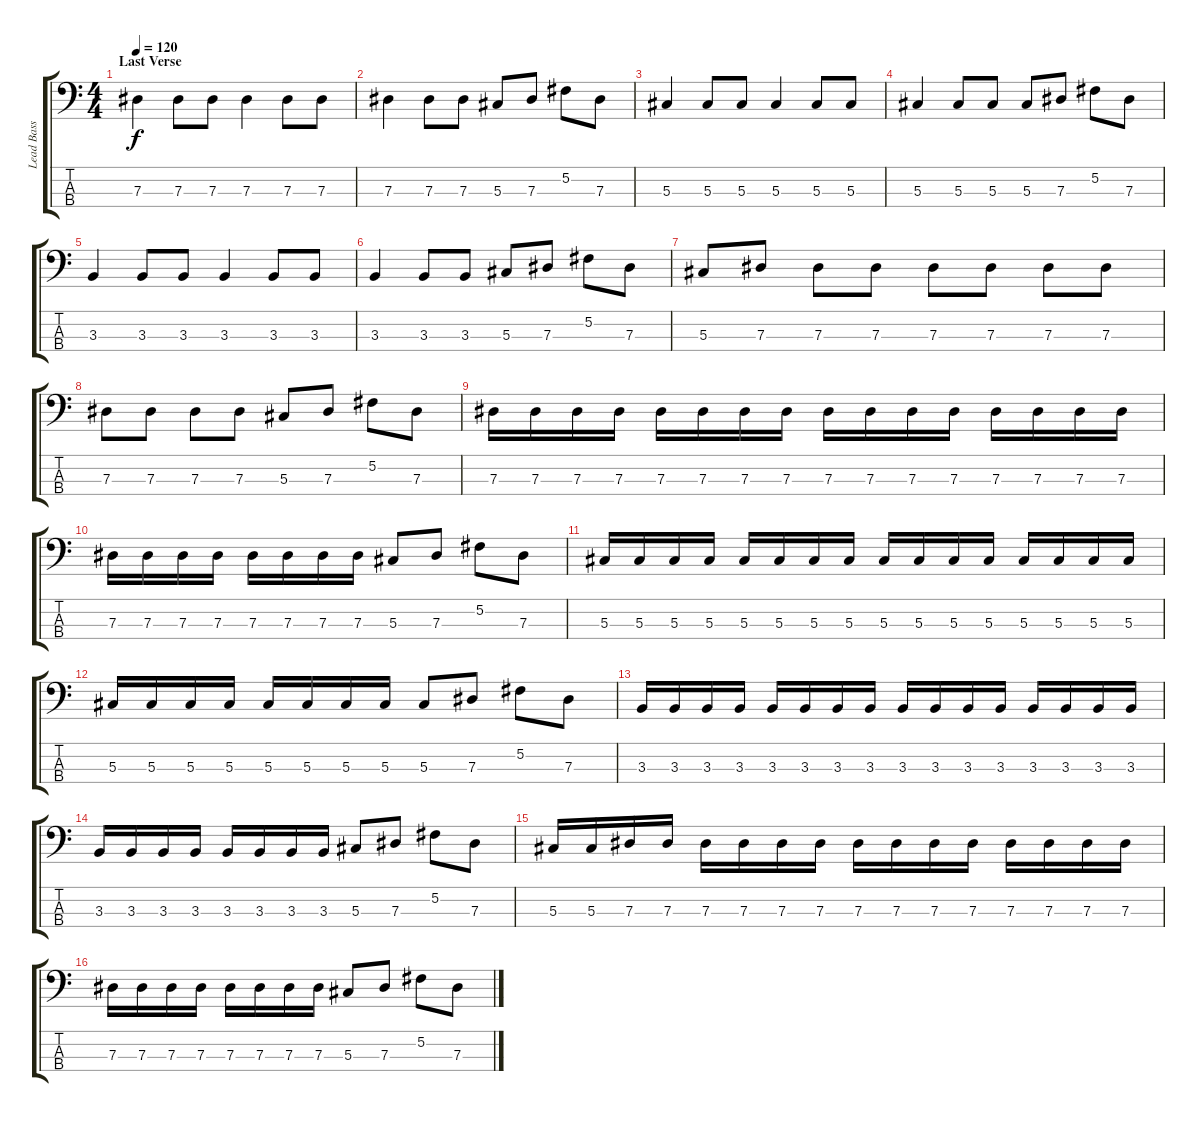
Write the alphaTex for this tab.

\track ("Lead Bass" "Lead Bass") {instrument electricbassfinger}
\staff {score tabs}
\tuning (Gb2 Db2 Ab1 Eb1) {hide}
\ts (4 4)
\section ("" "Last Verse")
\tempo 120
\clef f4
\ks c
7.3.4{dy f instrument distortionguitar} 7.3.8 7.3.8 7.3.4 7.3.8 7.3.8 |
7.3.4 7.3.8 7.3.8 5.3.8 7.3.8 5.2.8 7.3.8 |
5.3.4 5.3.8 5.3.8 5.3.4 5.3.8 5.3.8 |
5.3.4 5.3.8 5.3.8 5.3.8 7.3.8 5.2.8 7.3.8 |
3.3.4 3.3.8 3.3.8 3.3.4 3.3.8 3.3.8 |
3.3.4 3.3.8 3.3.8 5.3.8 7.3.8 5.2.8 7.3.8 |
5.3.8 7.3.8 7.3.8 7.3.8 7.3.8 7.3.8 7.3.8 7.3.8 |
7.3.8 7.3.8 7.3.8 7.3.8 5.3.8 7.3.8 5.2.8 7.3.8 |
7.3.16 7.3.16 7.3.16 7.3.16 7.3.16 7.3.16 7.3.16 7.3.16 7.3.16 7.3.16 7.3.16 7.3.16 7.3.16 7.3.16 7.3.16 7.3.16 |
7.3.16 7.3.16 7.3.16 7.3.16 7.3.16 7.3.16 7.3.16 7.3.16 5.3.8 7.3.8 5.2.8 7.3.8 |
5.3.16 5.3.16 5.3.16 5.3.16 5.3.16 5.3.16 5.3.16 5.3.16 5.3.16 5.3.16 5.3.16 5.3.16 5.3.16 5.3.16 5.3.16 5.3.16 |
5.3.16 5.3.16 5.3.16 5.3.16 5.3.16 5.3.16 5.3.16 5.3.16 5.3.8 7.3.8 5.2.8 7.3.8 |
3.3.16 3.3.16 3.3.16 3.3.16 3.3.16 3.3.16 3.3.16 3.3.16 3.3.16 3.3.16 3.3.16 3.3.16 3.3.16 3.3.16 3.3.16 3.3.16 |
3.3.16 3.3.16 3.3.16 3.3.16 3.3.16 3.3.16 3.3.16 3.3.16 5.3.8 7.3.8 5.2.8 7.3.8 |
5.3.16 5.3.16 7.3.16 7.3.16 7.3.16 7.3.16 7.3.16 7.3.16 7.3.16 7.3.16 7.3.16 7.3.16 7.3.16 7.3.16 7.3.16 7.3.16 |
7.3.16 7.3.16 7.3.16 7.3.16 7.3.16 7.3.16 7.3.16 7.3.16 5.3.8 7.3.8 5.2.8 7.3.8
